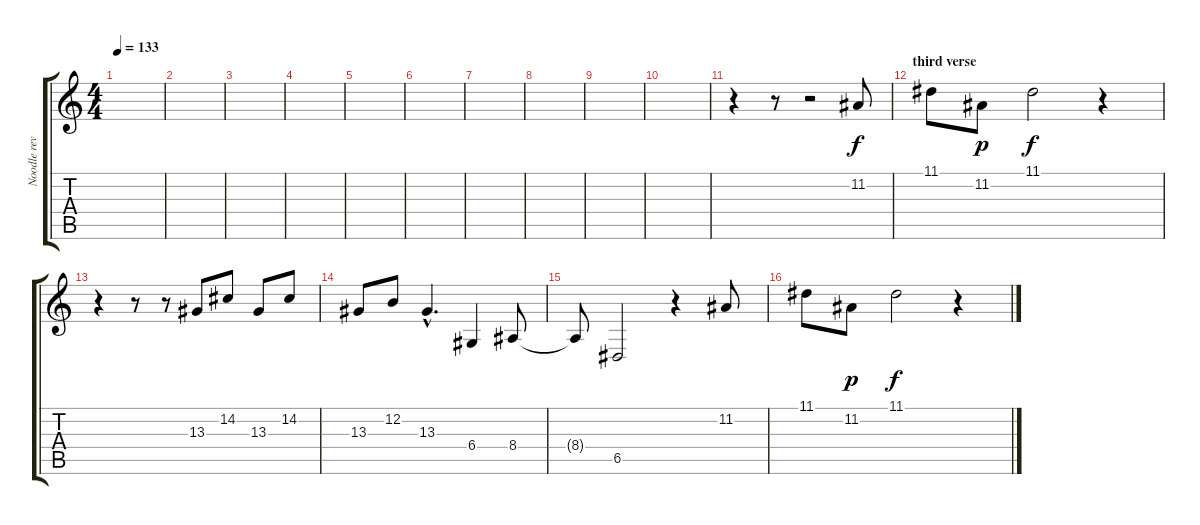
\track ("Noodle reverb" "Noodle rev") {instrument fx8scifi}
\staff {score tabs}
\tuning (E4 B3 G3 D3 A2 E2) {hide}
\ts (4 4)
\tempo 133
\clef g2
\ks c
|
|
|
|
|
|
|
|
|
|
r.4 r.8 r.2 11.2.8 |
\section ("" "third verse")
11.1.8 11.2.8{dy p} 11.1.2{dy f} r.4 |
r.4 r.8 r.8 13.3.8 14.2.8 13.3.8 14.2.8 |
13.3.8 12.2.8 13.3{hac}.4{d} 6.4.4 8.4.8 |
8.4{t}.8 6.5.2 r.4 11.2.8 |
11.1.8 11.2.8{dy p} 11.1.2{dy f} r.4
